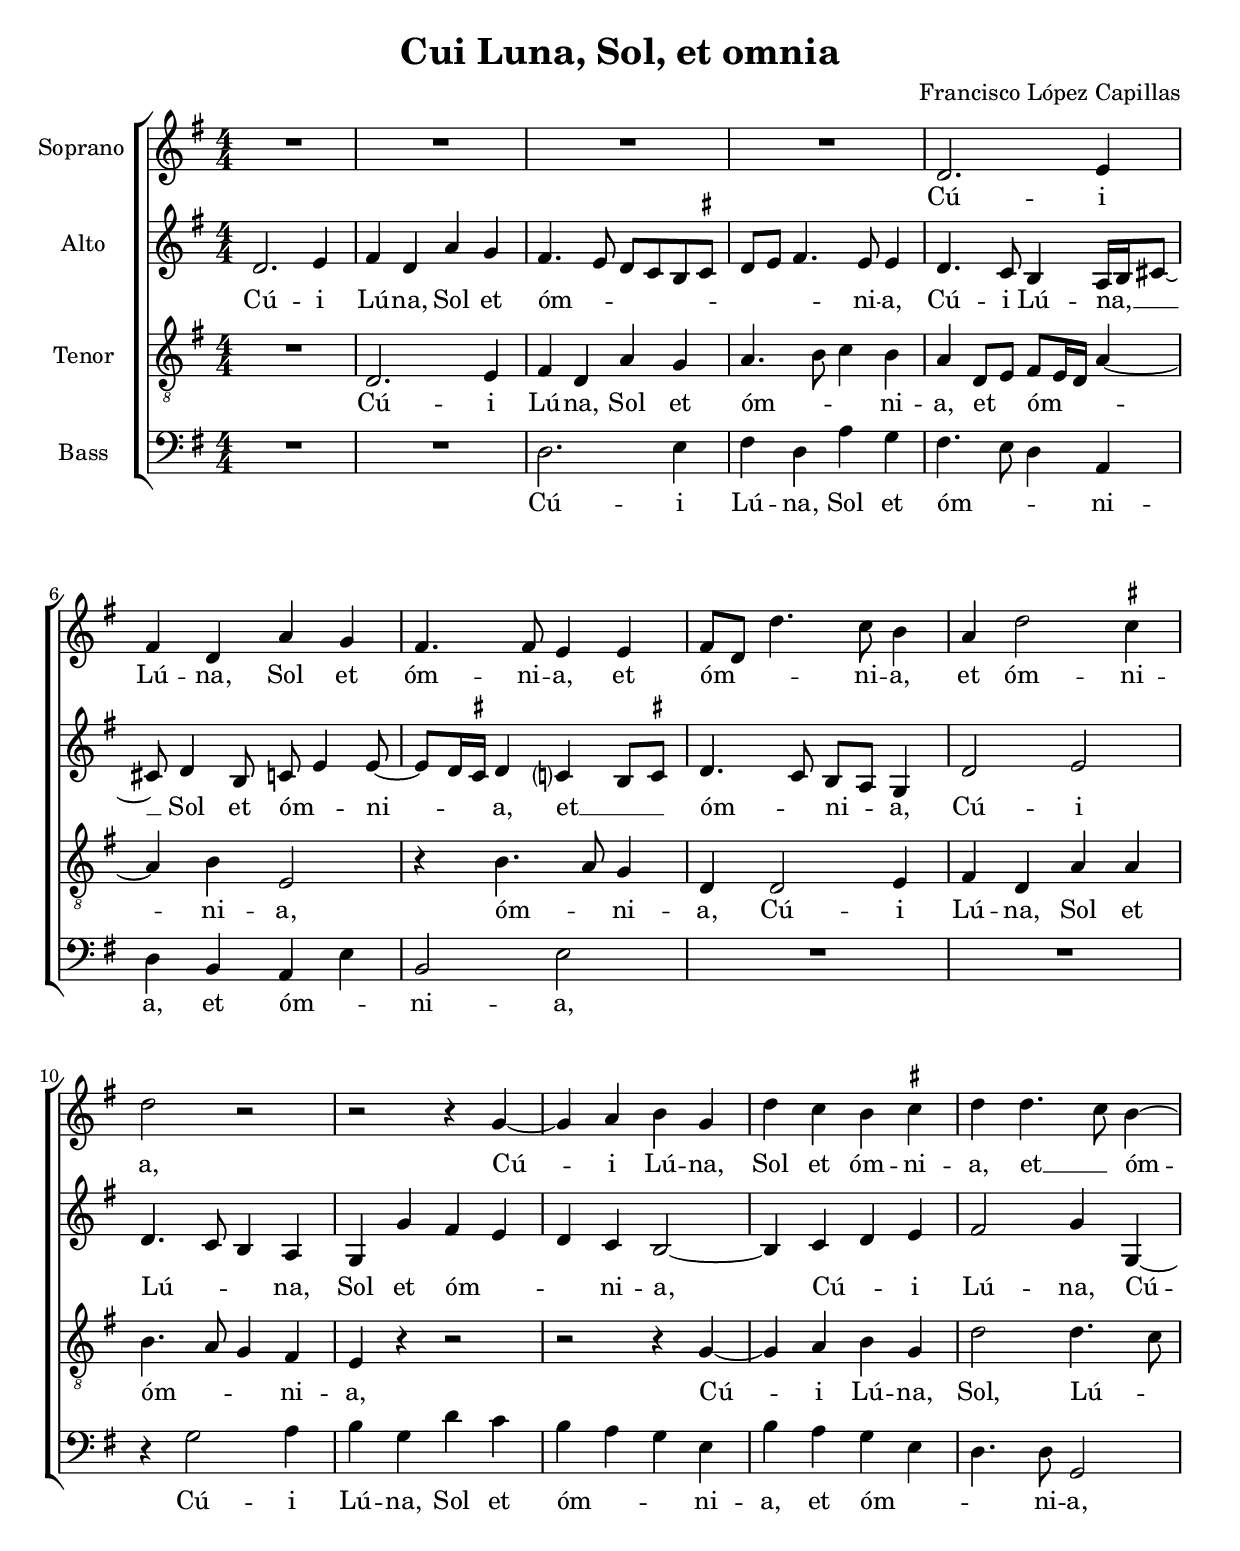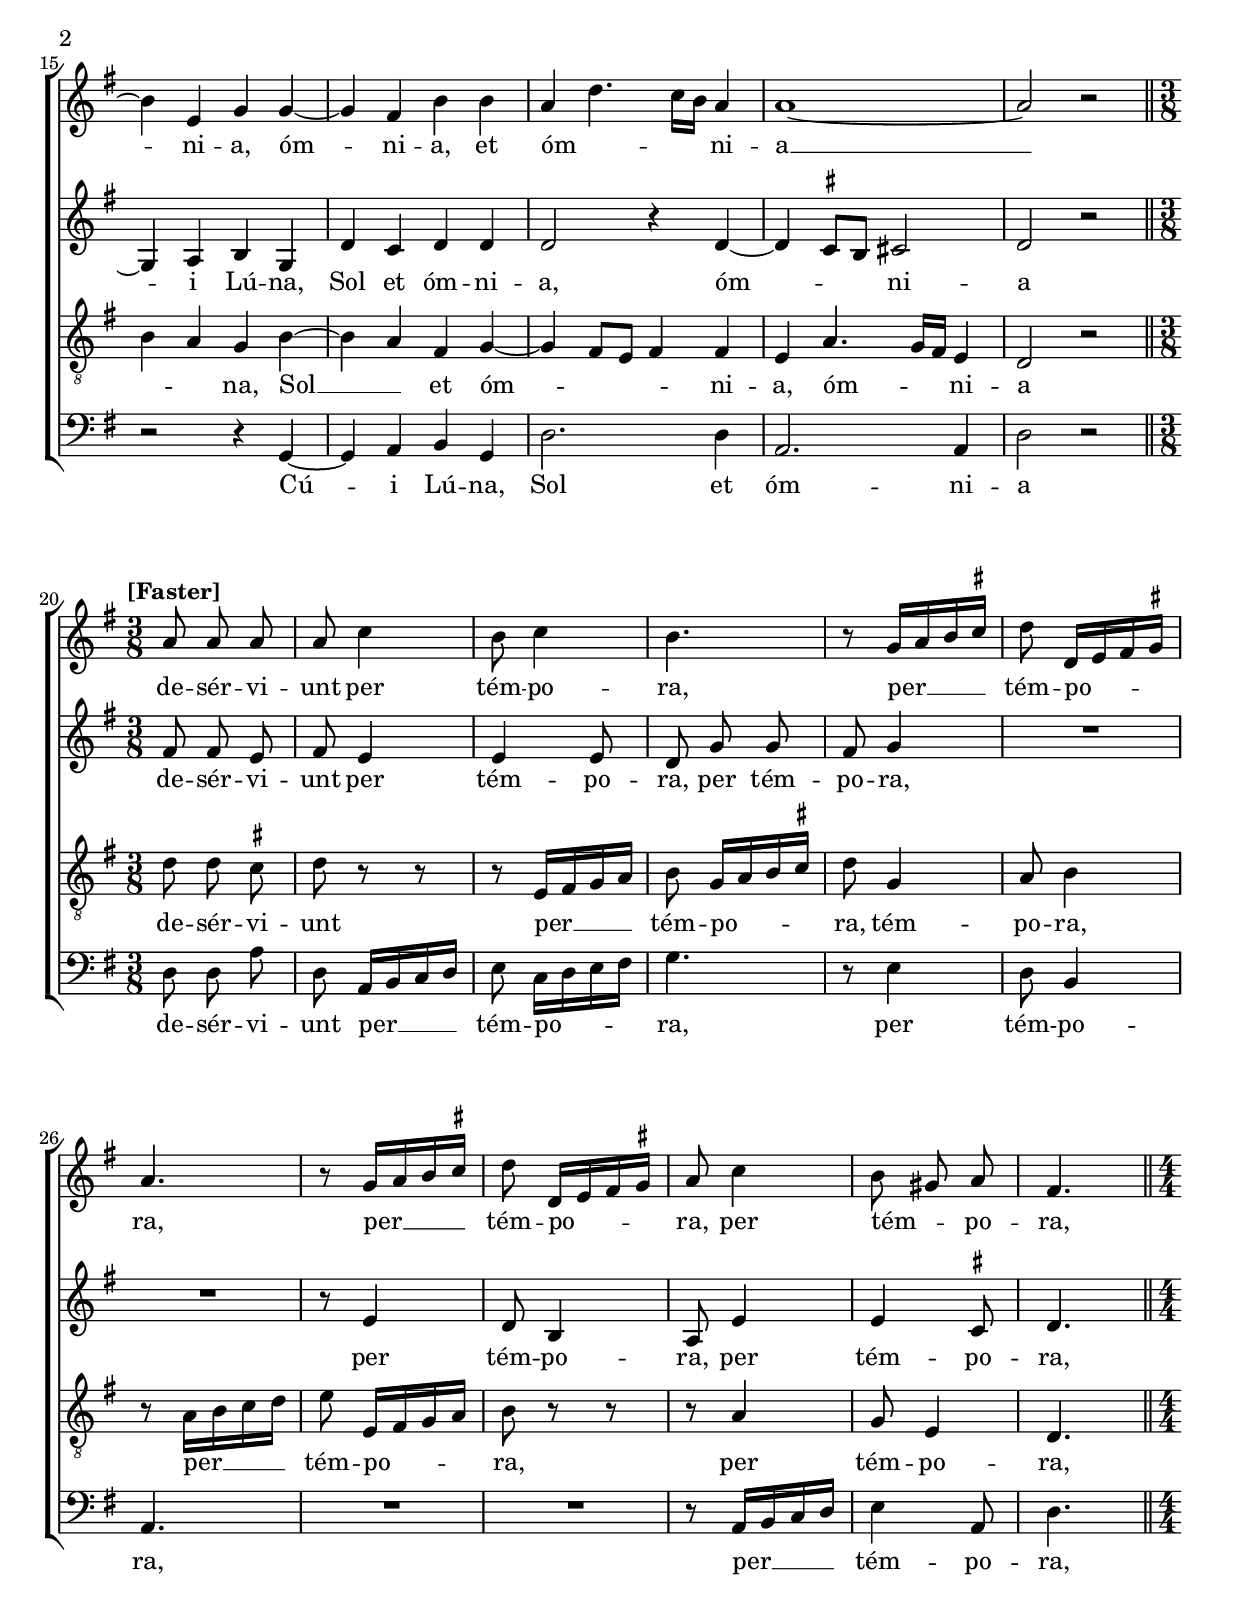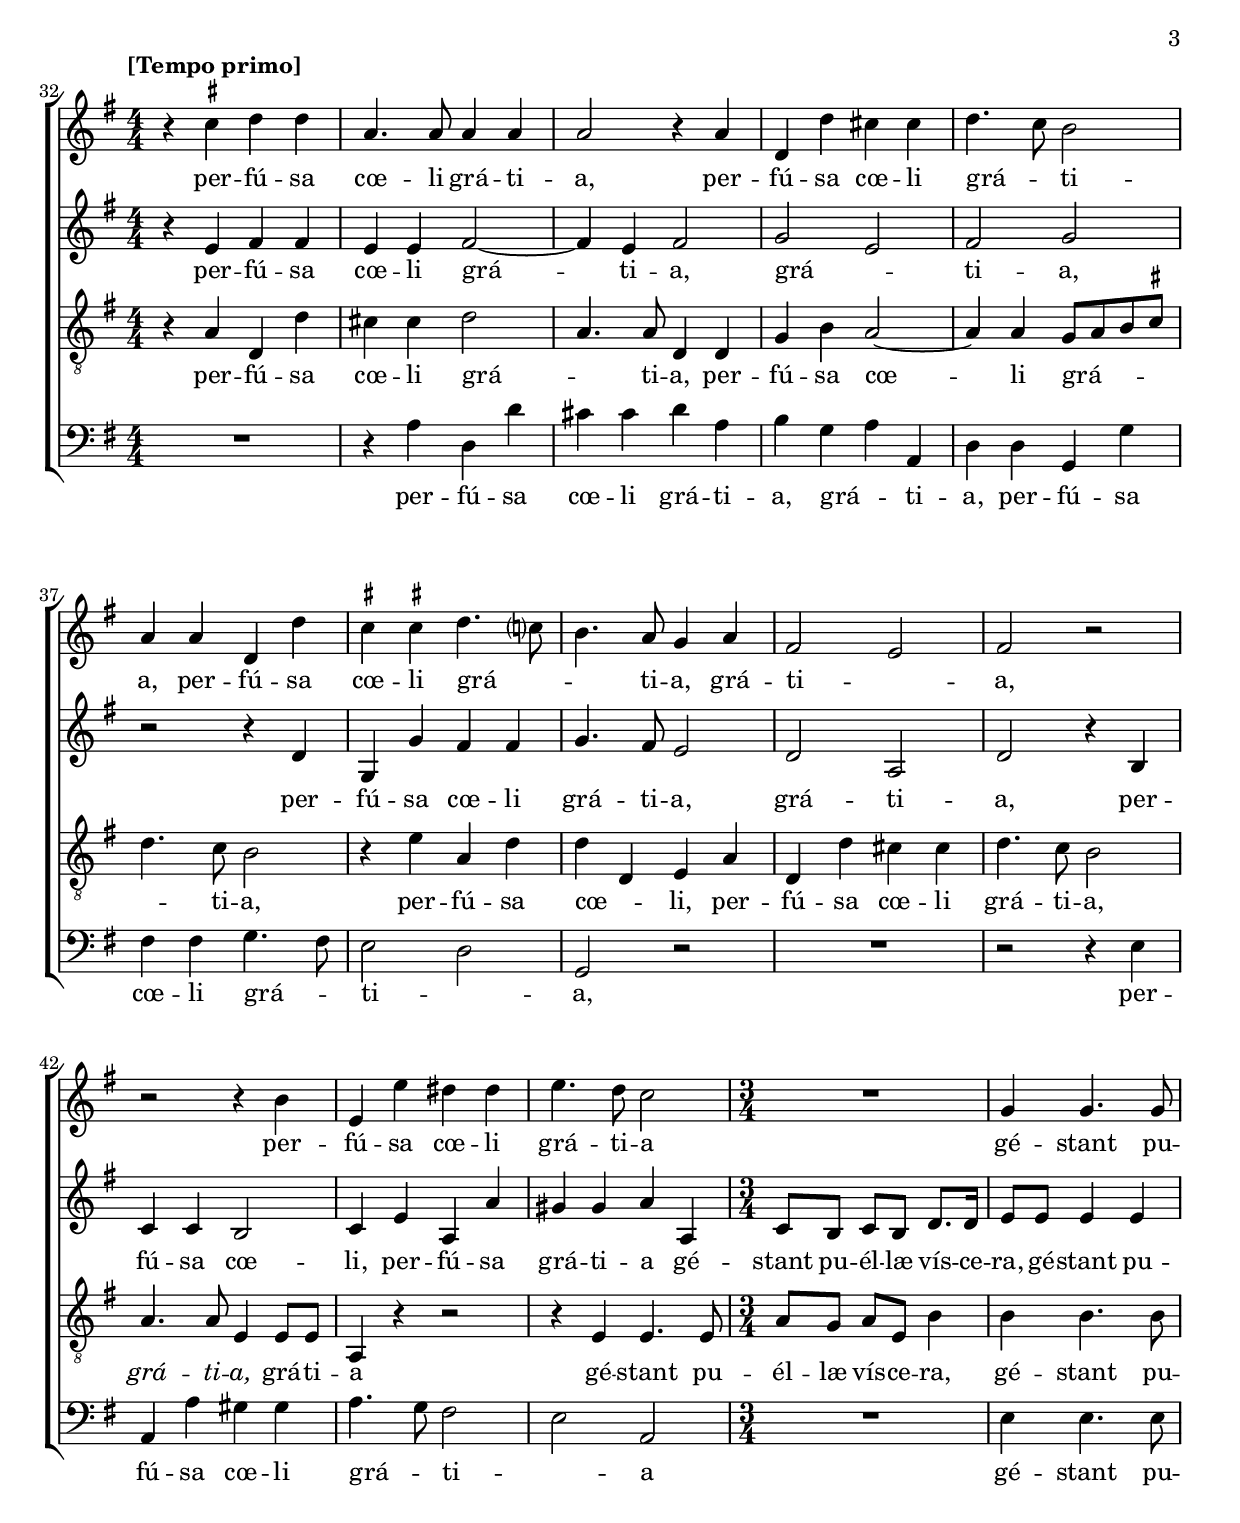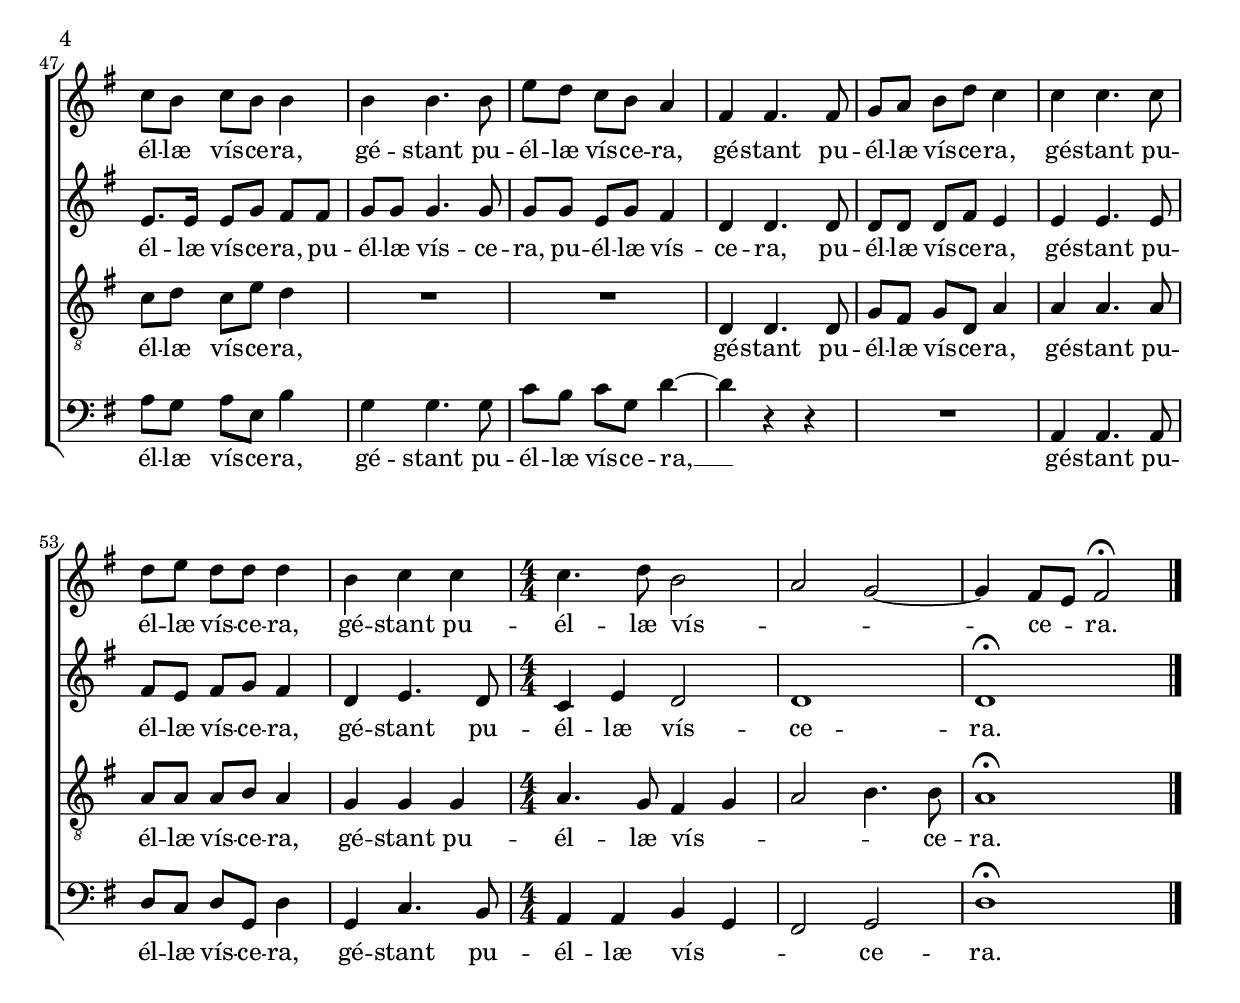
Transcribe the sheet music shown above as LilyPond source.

\version "2.10.16"
\include "english.ly"

italicText=\override LyricText #'font-shape = #'italic
normalText=\override LyricText #'font-shape = #'upright
ficta = { \once \set suggestAccidentals = ##t }

#(set-default-paper-size "a4")

\paper {
  system-system-spacing #'padding = #7
  ragged-bottom = ##t
}

\header {
  title = "Cui Luna, Sol, et omnia"
  composer = "Francisco López Capillas"
}


sopNotes = \relative c' { 
\key g \major
\numericTimeSignature \time 4/4
R1*4 | 
d2. e4 | fs d a' g | fs4. fs8 e4 e | fs8 d d'4. c8 b4 | 
a4 d2 \ficta cs4 | d2 r2 | r2 r4 g, ~ | g a b g | 
d'4 c b \ficta cs | d d4. c8 b4~ | b e, g g~ | g fs b b | 
a4 d4. c16 b a4 | a1 ~ | a2 r \bar "||"
\break
\time 3/8 \set Timing.beamExceptions = #'() \set Timing.beatStructure = #'(1 1 1) \tempo "[Faster]"
a8 a a | a c4 | b8 c4 | b4. | r8 g16[ a b \ficta cs] | d8 d,16[ e fs \ficta gs] |
a4. | r8 g16[ a b \ficta cs] | d8 d,16[ e fs \ficta gs] | a8 c4 | b8 gs a | fs4. \bar "||"
\pageBreak
\time 4/4 \tempo "[Tempo primo]"
r4 \ficta cs' d d | a4. a8 a4 a | a2 r4 a | d, d' cs cs | 
d4. c8 b2 | a4 a d, d' | \ficta cs \ficta cs! d4. c?8 | b4. a8 g4 a |
fs2 e | fs r | r r4 b | e, e' ds ds | e4. d8 c2 | 
\time 3/4 \set Timing.beamExceptions = #'() \set Timing.beatStructure = #'(1 1 1)
R2. | g4 g4. g8 | c b c b b4 | b b4. b8 | e d c b a4 | 
fs fs4. fs8 | g a b d c4 | c c4. c8 | d e d d d4 | b c c |
\time 4/4
c4. d8 b2 | a g2 ~ | g4 fs8 e fs2\fermata \bar "|."
}

altNotes = \relative c' { 
\key g \major
\numericTimeSignature \time 4/4
d2. e4 | fs d a' g | fs4. e8 d c b \ficta cs | d e fs4. e8 e4 |
d4. c8 b4 a16 b cs8 ~ | cs d4 b8 c8 e4 e8 ~ | e8 d16 \ficta cs d4 c? b8 \ficta cs | d4. c8 b a g4 |
d'2 e | d4. c8 b4 a | g g' fs e | d c b2 ~ |
b4 c d e | fs2 g4 g,~ | g a b g | d' c d d |
d2 r4 d ~ | d \ficta cs8 b cs!2 | d r \bar "||"
\time 3/8 \set Timing.beamExceptions = #'() \set Timing.beatStructure = #'(1 1 1)
fs8 fs e | fs e4 | e e8 | d g g | fs g4 | R4. |
R4. | r8 e4 | d8 b4 | a8 e'4 | e \ficta cs8 | d4. \bar "||"
\time 4/4
r4 e fs fs | e e fs2 ~ | fs4 e fs2 | g e |
fs g | r2 r4 d | g, g' fs fs | g4. fs8 e2 | 
d a | d r4 b | c c b2 | c4 e a, a' | gs gs a a, |
\time 3/4 \set Timing.beamExceptions = #'() \set Timing.beatStructure = #'(1 1 1)
c8 b c b d8. d16 | e8 e e4 e | e8. e16 e8 g fs fs | g g g4. g8 | g g e g fs4 | 
d d4. d8 | d d d fs e4 | e e4. e8 | fs e fs g fs4 | d e4. d8 |
\time 4/4
c4 e d2 | d1 | d\fermata \bar "|."
}

tenNotes = \relative c { 
\key g \major
\numericTimeSignature \time 4/4 
R1 | d2. e4 | fs d a' g | a4. b8 c4 b | 
a d,8 e fs e16 d a'4 ~ | a b e,2 | r4 b'4. a8 g4 | d d2 e4 | 
fs d a' a | b4. a8 g4 fs | e r r2 | r2 r4 g ~ |
g a b g | d'2 d4. c8 | b4 a g b ~ | b a fs g ~ | 
g fs8 e fs4 fs | e a4. g16 fs e4 | d2 r \bar "||"
\time 3/8 \set Timing.beamExceptions = #'() \set Timing.beatStructure = #'(1 1 1)
d'8 d \ficta cs | d r r | r e,16[ fs g a] | b8 g16[ a b \ficta cs] | d8 g,4 | a8 b4 | 
r8 a16[ b c d] | e8 e,16[ fs g a] | b8 r r | r a4 | g8 e4 | d4. \bar "||"
\time 4/4
r4 a' d, d' | cs cs d2 | a4. a8 d,4 d | g b a2 ~ |
a4 a g8 a b \ficta cs | d4. c8 b2 | r4 e a, d | d d, e a |
d, d' cs cs | d4. c8 b2 | a4. a8 e4 e8 e | a,4 r r2 | r4 e' e4. e8 |
\time 3/4 \set Timing.beamExceptions = #'() \set Timing.beatStructure = #'(1 1 1)
a g a e b'4 | b b4. b8 | c d c e d4 | R2.*2 | 
d,4 d4. d8 | g fs g d a'4 | a a4. a8 | a a a b a4 | g g g |
\time 4/4
a4. g8 fs4 g | a2 b4. b8 | a1\fermata \bar "|."
}

basNotes = \relative c {
\key g \major
\numericTimeSignature \time 4/4
R1*2 | d2. e4 | fs d a' g |
fs4. e8 d4 a | d b a e' | b2 e | R1 |
R1 | r4 g2 a4 | b g d' c | b a g e |
b' a g e | d4. d8 g,2 | r2 r4 g ~ | g a b g |
d'2. d4 | a2. a4 | d2 r \bar "||"
\time 3/8 \set Timing.beamExceptions = #'() \set Timing.beatStructure = #'(1 1 1)
d8 d a' | d, a16[ b c d] | e8 c16[ d e fs] | g4. | r8 e4 | d8 b4 |
a4. | R4.*2 | r8 a16[ b c d] | e4 a,8 | d4. \bar "||"
\time 4/4
R1 | r4 a' d, d' | cs cs d a | b g a a, |
d d g, g' | fs fs g4. fs8 | e2 d | g, r |
R1 | r2 r4 e' | a, a' gs gs | a4. g8 fs2 | e a, |
\time 3/4 \set Timing.beamExceptions = #'() \set Timing.beatStructure = #'(1 1 1)
R2. | e'4 e4. e8 | a g a e b'4 | g g4. g8 | c b c g d'4 ~ |
d r r | R2. | a,4 a4. a8 | d c d g, d'4 | g, c4. b8 |
\time 4/4
a4 a b g | fs2 g | d'1\fermata \bar "|."
}


% Cú -- i Lú -- na, Sol et óm -- ni -- a,
% de -- sér -- vi -- unt per tém -- po -- ra,
% per -- fú -- sa cœ -- li grá -- ti -- a,
% gé -- stant pu -- él -- læ vís -- ce -- ra,


sopWords = \lyricmode {
Cú -- i Lú -- na, Sol et óm -- ni -- a, 
et óm -- _ _ ni -- a, et óm -- ni -- a,
Cú -- i Lú -- na, Sol et óm -- ni -- a, 
et __ _ óm -- ni -- a, óm -- ni -- a, et óm -- _ _ _ ni -- a __

de -- sér -- vi -- unt per tém -- po -- ra,
per __ _ _ _ tém -- po -- _ _ _ ra, 
per __ _ _ _ tém -- po -- _ _ _ ra, 
per tém -- _ po -- ra,

per -- fú -- sa cœ -- li grá -- ti -- a, 
per -- fú -- sa cœ -- li grá -- _ ti -- a, 
per -- fú -- sa cœ -- li grá -- _ _ ti -- a, grá -- ti -- _ a, 
per -- fú -- sa cœ -- li grá -- ti -- a

gé -- stant pu -- él -- læ vís -- ce -- ra,
gé -- stant pu -- él -- læ vís -- ce -- ra,
gé -- stant pu -- él -- læ vís -- ce -- ra,
gé -- stant pu -- él -- læ vís -- ce -- ra,
gé -- stant pu -- él -- læ vís -- _ _ ce -- _ ra.
}


altWords = \lyricmode {
Cú -- i Lú -- na, Sol et óm -- _ _ _ _ _ _ _ _ ni -- a, 
Cú -- i Lú -- na, __ _ _ Sol et óm -- _ ni -- _ _ a, et __ _ _ óm -- _ ni -- _ a,
Cú -- i Lú -- _ _ na, Sol et óm -- _ _ ni -- a, 
Cú -- _ i Lú -- na, Cú -- i Lú -- na, Sol et óm -- ni -- a, óm -- _ _ ni -- a

de -- sér -- vi -- unt per tém -- po -- ra,
per tém -- po -- ra, 
per tém -- po -- ra, 
per tém -- po -- ra,

per -- fú -- sa cœ -- li grá -- ti -- a, 
grá -- _ ti -- a, 
per -- fú -- sa cœ -- li grá -- ti -- a, grá -- ti -- a, 
per -- fú -- sa cœ -- li, per -- fú -- sa grá -- ti -- a

gé -- stant pu -- él -- læ vís -- ce -- ra,
gé -- stant pu -- él -- læ vís -- ce -- ra, 
pu -- él -- læ vís -- ce -- ra, 
pu -- él -- læ vís -- ce -- ra, pu -- él -- læ vís -- ce -- ra,
gé -- stant pu -- él -- læ vís -- ce -- ra,
gé -- stant pu -- él -- læ vís -- ce -- ra.
}


tenWords = \lyricmode {
Cú -- i Lú -- na, Sol et óm -- _ _ ni -- a,  et _ óm -- _ _ _ ni -- a, óm -- _ ni -- a,
Cú -- i Lú -- na, Sol et óm -- _ _ ni -- a,
Cú -- i Lú -- na, Sol, 
Lú -- _ _ _ na, Sol __ _ et óm -- _ _ _ ni -- a, óm -- _ _ ni -- a

de -- sér -- vi -- unt per __ _ _ _ tém -- po -- _ _ _ ra,
tém -- po -- ra, 
per __ _ _ _ tém -- po -- _ _ _ ra, 
per tém -- po -- ra,

per -- fú -- sa cœ -- li grá -- _ ti -- a, 
per -- fú -- sa cœ -- li grá -- _ _ _ _ ti -- a, 
per -- fú -- sa cœ -- _ li,
per -- fú -- sa cœ -- li grá -- ti -- a, 
\italicText grá -- ti -- a, \normalText grá -- ti -- a

gé -- stant pu -- él -- læ vís -- ce -- ra,
gé -- stant pu -- él -- læ vís -- ce -- ra, 
gé -- stant pu -- él -- læ vís -- ce -- ra,
gé -- stant pu -- él -- læ vís -- ce -- ra,
gé -- stant pu -- él -- læ vís -- _ _ _ ce -- ra.
}


basWords = \lyricmode {
Cú -- i Lú -- na, Sol et óm -- _ _ ni -- a, et óm -- _ ni -- a,
Cú -- i Lú -- na, Sol et óm -- _ _ ni -- a, et óm -- _ _ ni -- a,
Cú -- i Lú -- na, Sol et óm -- ni -- a

de -- sér -- vi -- unt per __ _ _ _ tém -- po -- _ _ _ ra,
per tém -- po -- ra, 
per __ _ _ _ tém -- po -- ra, 

per -- fú -- sa cœ -- li grá -- ti -- a, grá -- _ ti -- a, 
per -- fú -- sa cœ -- li grá -- _ ti -- _ a, 
per -- fú -- sa cœ -- li grá -- _ ti -- _ a

gé -- stant pu -- él -- læ vís -- ce -- ra,
gé -- stant pu -- él -- læ vís -- ce -- ra, __
gé -- stant pu -- él -- læ vís -- ce -- ra,
gé -- stant pu -- él -- læ vís -- _ _ ce -- ra.
}





\score {
\new ChoirStaff 
<<
  \new Voice = "sops" { \set Staff.instrumentName = "Soprano " \clef treble \sopNotes }
  \new Lyrics \lyricsto "sops" \sopWords
  \new Voice = "altos" { \set Staff.instrumentName = "Alto " \clef treble \altNotes }
  \new Lyrics \lyricsto "altos" \altWords
  \new Voice = "tenors" { \set Staff.instrumentName = "Tenor " \clef "treble_8" \tenNotes }
  \new Lyrics \lyricsto "tenors" \tenWords
  \new Voice = "basses" { \set Staff.instrumentName = "Bass " \clef bass \basNotes }
  \new Lyrics \lyricsto "basses" \basWords
>>
}
